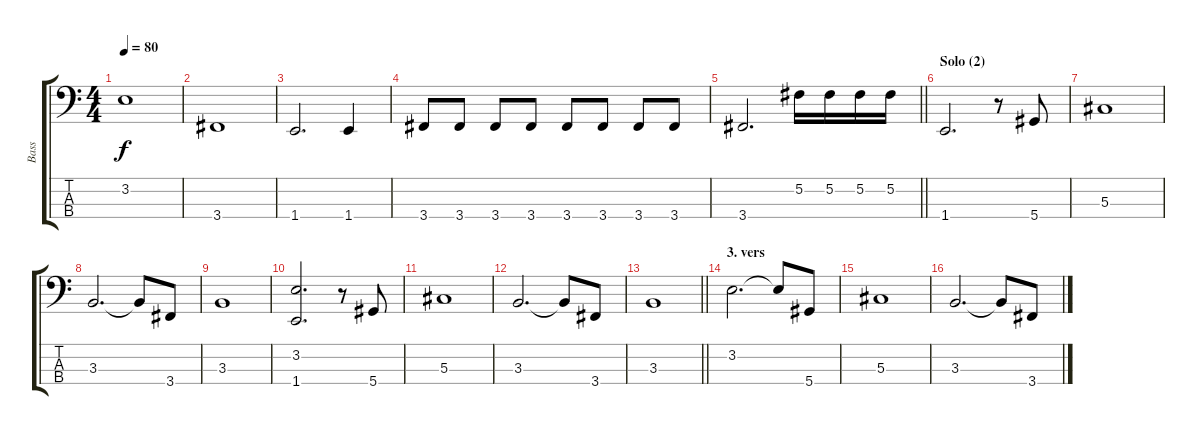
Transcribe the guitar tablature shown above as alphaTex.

\track ("Bass" "Bass") {instrument electricbassfinger}
\staff {score tabs}
\tuning (Gb2 Db2 Ab1 Eb1) {hide}
\ts (4 4)
\tempo 80
\clef f4
\ks c
3.2.1{dy f} |
3.4.1 |
1.4.2{d} 1.4.4 |
3.4.8 3.4.8 3.4.8 3.4.8 3.4.8 3.4.8 3.4.8 3.4.8 |
\barLineRight lightlight
3.4.2{d} 5.2.16 5.2.16 5.2.16 5.2.16 |
\section ("" "Solo (2)")
1.4.2{d} r.8 5.4.8 |
5.3.1 |
3.3.2{d} 3.3{t}.8 3.4.8 |
3.3.1 |
(3.2 1.4).2{d} r.8 5.4.8 |
5.3.1 |
3.3.2{d} 3.3{t}.8 3.4.8 |
\barLineRight lightlight
3.3.1 |
\section ("" "3. vers")
3.2.2{d} 3.2{t}.8 5.4.8 |
5.3.1 |
3.3.2{d} 3.3{t}.8 3.4.8
